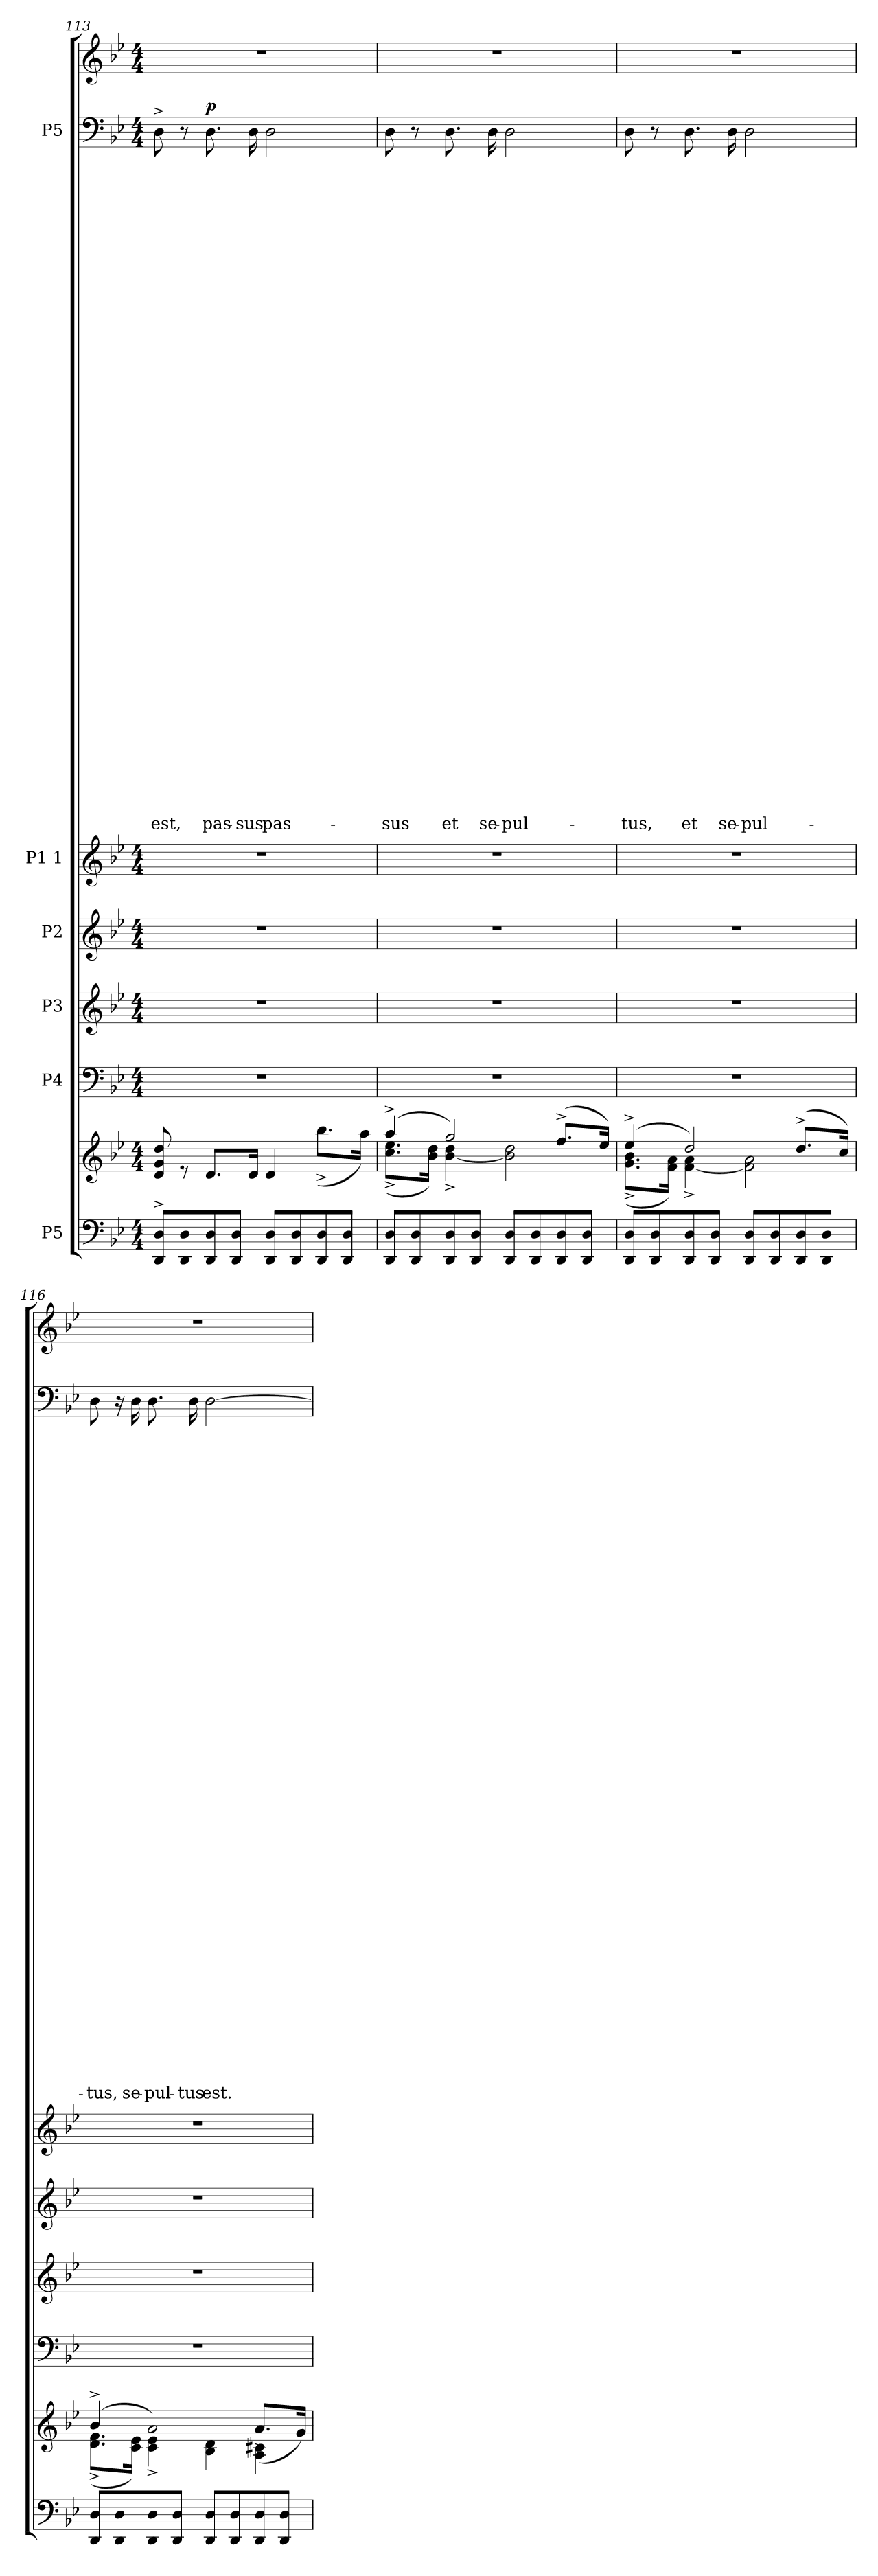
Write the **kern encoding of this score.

**kern	**kern	**kern	**kern	**kern	**kern	**kern	**text	**text	**text	**text	**text	**text	**text	**text	**text	**text	**text	**text	**text	**text	**text	**text	**text	**text	**text	**text	**text	**text	**text	**text	**text	**text	**text	**text	**text	**text	**text	**text	**text	**text	**text	**text	**text	**text	**text	**text	**text	**dynam	**kern
*part7	*part7	*part6	*part5	*part4	*part3	*part2	*part2	*part2	*part2	*part2	*part2	*part2	*part2	*part2	*part2	*part2	*part2	*part2	*part2	*part2	*part2	*part2	*part2	*part2	*part2	*part2	*part2	*part2	*part2	*part2	*part2	*part2	*part2	*part2	*part2	*part2	*part2	*part2	*part2	*part2	*part2	*part2	*part2	*part2	*part2	*part2	*part2	*part2	*part1
*staff8	*staff7	*staff6	*staff5	*staff4	*staff3	*staff2	*staff2	*staff2	*staff2	*staff2	*staff2	*staff2	*staff2	*staff2	*staff2	*staff2	*staff2	*staff2	*staff2	*staff2	*staff2	*staff2	*staff2	*staff2	*staff2	*staff2	*staff2	*staff2	*staff2	*staff2	*staff2	*staff2	*staff2	*staff2	*staff2	*staff2	*staff2	*staff2	*staff2	*staff2	*staff2	*staff2	*staff2	*staff2	*staff2	*staff2	*staff2	*staff2	*staff1
*I"P5	*	*I"P4	*I"P3	*I"P2	*I"P1 1	*I"P5	*	*	*	*	*	*	*	*	*	*	*	*	*	*	*	*	*	*	*	*	*	*	*	*	*	*	*	*	*	*	*	*	*	*	*	*	*	*	*	*	*	*	*
*clefF4	*clefG2	*clefF4	*clefG2	*clefG2	*clefG2	*clefF4	*	*	*	*	*	*	*	*	*	*	*	*	*	*	*	*	*	*	*	*	*	*	*	*	*	*	*	*	*	*	*	*	*	*	*	*	*	*	*	*	*	*	*clefG2
*	*	*	*ITrd7c12	*	*	*	*	*	*	*	*	*	*	*	*	*	*	*	*	*	*	*	*	*	*	*	*	*	*	*	*	*	*	*	*	*	*	*	*	*	*	*	*	*	*	*	*	*	*ITrd7c12
*k[b-e-]	*k[b-e-]	*k[b-e-]	*k[b-e-]	*k[b-e-]	*k[b-e-]	*k[b-e-]	*	*	*	*	*	*	*	*	*	*	*	*	*	*	*	*	*	*	*	*	*	*	*	*	*	*	*	*	*	*	*	*	*	*	*	*	*	*	*	*	*	*	*k[b-e-]
*B-:	*B-:	*B-:	*B-:	*B-:	*B-:	*B-:	*	*	*	*	*	*	*	*	*	*	*	*	*	*	*	*	*	*	*	*	*	*	*	*	*	*	*	*	*	*	*	*	*	*	*	*	*	*	*	*	*	*	*B-:
*M4/4	*M4/4	*M4/4	*M4/4	*M4/4	*M4/4	*M4/4	*	*	*	*	*	*	*	*	*	*	*	*	*	*	*	*	*	*	*	*	*	*	*	*	*	*	*	*	*	*	*	*	*	*	*	*	*	*	*	*	*	*	*M4/4
=113	=113	=113	=113	=113	=113	=113	=113	=113	=113	=113	=113	=113	=113	=113	=113	=113	=113	=113	=113	=113	=113	=113	=113	=113	=113	=113	=113	=113	=113	=113	=113	=113	=113	=113	=113	=113	=113	=113	=113	=113	=113	=113	=113	=113	=113	=113	=113	=113	=113
*^	*^	*	*	*	*	*	*	*	*	*	*	*	*	*	*	*	*	*	*	*	*	*	*	*	*	*	*	*	*	*	*	*	*	*	*	*	*	*	*	*	*	*	*	*	*	*	*	*	*
!	!	!	!	!	!	!	!	!	!	!	!	!	!	!	!	!	!	!	!	!	!	!	!	!	!	!	!	!	!	!	!	!	!	!	!	!	!	!	!	!	!	!	!	!	!	!	!	!	!LO:LY:b	!	!
8DD/^< 8D/^<L	1ryy	1ryy	8d/ 8g/ 8dd/	1r	1r	1r	1r	8D^>\	.	.	.	.	.	.	.	.	.	.	.	.	.	.	.	.	.	.	.	.	.	.	.	.	.	.	.	.	.	.	.	.	.	.	.	.	.	.	.	.	est,	.	1r
8DD/ 8D/	.	.	8r	.	.	.	.	8r	.	.	.	.	.	.	.	.	.	.	.	.	.	.	.	.	.	.	.	.	.	.	.	.	.	.	.	.	.	.	.	.	.	.	.	.	.	.	.	.	.	.	.
!	!	!	!	!	!	!	!	!	!	!	!	!	!	!	!	!	!	!	!	!	!	!	!	!	!	!	!	!	!	!	!	!	!	!	!	!	!	!	!	!	!	!	!	!	!	!	!	!	!LO:LY:b	!LO:DY:b	!
8DD/ 8D/	.	.	8.d/L	.	.	.	.	8.D\	.	.	.	.	.	.	.	.	.	.	.	.	.	.	.	.	.	.	.	.	.	.	.	.	.	.	.	.	.	.	.	.	.	.	.	.	.	.	.	.	pas-	p	.
8DD/ 8D/J	.	.	.	.	.	.	.	.	.	.	.	.	.	.	.	.	.	.	.	.	.	.	.	.	.	.	.	.	.	.	.	.	.	.	.	.	.	.	.	.	.	.	.	.	.	.	.	.	.	.	.
!	!	!	!	!	!	!	!	!	!	!	!	!	!	!	!	!	!	!	!	!	!	!	!	!	!	!	!	!	!	!	!	!	!	!	!	!	!	!	!	!	!	!	!	!	!	!	!	!	!LO:LY:b	!	!
.	.	.	16d/Jk	.	.	.	.	16D\	.	.	.	.	.	.	.	.	.	.	.	.	.	.	.	.	.	.	.	.	.	.	.	.	.	.	.	.	.	.	.	.	.	.	.	.	.	.	.	.	-sus	.	.
!	!	!	!	!	!	!	!	!	!	!	!	!	!	!	!	!	!	!	!	!	!	!	!	!	!	!	!	!	!	!	!	!	!	!	!	!	!	!	!	!	!	!	!	!	!	!	!	!	!LO:LY:b	!	!
8DD/ 8D/L	.	.	4d/	.	.	.	.	2D\	.	.	.	.	.	.	.	.	.	.	.	.	.	.	.	.	.	.	.	.	.	.	.	.	.	.	.	.	.	.	.	.	.	.	.	.	.	.	.	.	pas-	.	.
8DD/ 8D/	.	.	.	.	.	.	.	.	.	.	.	.	.	.	.	.	.	.	.	.	.	.	.	.	.	.	.	.	.	.	.	.	.	.	.	.	.	.	.	.	.	.	.	.	.	.	.	.	.	.	.
8DD/ 8D/	.	.	(>8.bb-^>\L	.	.	.	.	.	.	.	.	.	.	.	.	.	.	.	.	.	.	.	.	.	.	.	.	.	.	.	.	.	.	.	.	.	.	.	.	.	.	.	.	.	.	.	.	.	.	.	.
8DD/ 8D/J	.	.	.	.	.	.	.	.	.	.	.	.	.	.	.	.	.	.	.	.	.	.	.	.	.	.	.	.	.	.	.	.	.	.	.	.	.	.	.	.	.	.	.	.	.	.	.	.	.	.	.
.	.	.	16aa\Jk)	.	.	.	.	.	.	.	.	.	.	.	.	.	.	.	.	.	.	.	.	.	.	.	.	.	.	.	.	.	.	.	.	.	.	.	.	.	.	.	.	.	.	.	.	.	.	.	.
=114	=114	=114	=114	=114	=114	=114	=114	=114	=114	=114	=114	=114	=114	=114	=114	=114	=114	=114	=114	=114	=114	=114	=114	=114	=114	=114	=114	=114	=114	=114	=114	=114	=114	=114	=114	=114	=114	=114	=114	=114	=114	=114	=114	=114	=114	=114	=114	=114	=114	=114	=114
!	!	!	!	!	!	!	!	!	!	!	!	!	!	!	!	!	!	!	!	!	!	!	!	!	!	!	!	!	!	!	!	!	!	!	!	!	!	!	!	!	!	!	!	!	!	!	!	!	!LO:LY:b	!	!
8DD/ 8D/L	1ryy	(4aa^>/	(<8.cc\^< 8.ee-\^<L	1r	1r	1r	1r	8D\	.	.	.	.	.	.	.	.	.	.	.	.	.	.	.	.	.	.	.	.	.	.	.	.	.	.	.	.	.	.	.	.	.	.	.	.	.	.	.	.	-sus	.	1r
8DD/ 8D/	.	.	.	.	.	.	.	8r	.	.	.	.	.	.	.	.	.	.	.	.	.	.	.	.	.	.	.	.	.	.	.	.	.	.	.	.	.	.	.	.	.	.	.	.	.	.	.	.	.	.	.
.	.	.	16b-\ 16dd\Jk)	.	.	.	.	.	.	.	.	.	.	.	.	.	.	.	.	.	.	.	.	.	.	.	.	.	.	.	.	.	.	.	.	.	.	.	.	.	.	.	.	.	.	.	.	.	.	.	.
!	!	!	!	!	!	!	!	!	!	!	!	!	!	!	!	!	!	!	!	!	!	!	!	!	!	!	!	!	!	!	!	!	!	!	!	!	!	!	!	!	!	!	!	!	!	!	!	!	!LO:LY:b	!	!
8DD/ 8D/	.	2gg/)	[<4b-\^< 4dd\^<	.	.	.	.	8.D\	.	.	.	.	.	.	.	.	.	.	.	.	.	.	.	.	.	.	.	.	.	.	.	.	.	.	.	.	.	.	.	.	.	.	.	.	.	.	.	.	et	.	.
8DD/ 8D/J	.	.	.	.	.	.	.	.	.	.	.	.	.	.	.	.	.	.	.	.	.	.	.	.	.	.	.	.	.	.	.	.	.	.	.	.	.	.	.	.	.	.	.	.	.	.	.	.	.	.	.
!	!	!	!	!	!	!	!	!	!	!	!	!	!	!	!	!	!	!	!	!	!	!	!	!	!	!	!	!	!	!	!	!	!	!	!	!	!	!	!	!	!	!	!	!	!	!	!	!	!LO:LY:b	!	!
.	.	.	.	.	.	.	.	16D\	.	.	.	.	.	.	.	.	.	.	.	.	.	.	.	.	.	.	.	.	.	.	.	.	.	.	.	.	.	.	.	.	.	.	.	.	.	.	.	.	se-	.	.
!	!	!	!	!	!	!	!	!	!	!	!	!	!	!	!	!	!	!	!	!	!	!	!	!	!	!	!	!	!	!	!	!	!	!	!	!	!	!	!	!	!	!	!	!	!	!	!	!	!LO:LY:b	!	!
8DD/ 8D/L	.	.	2b-\] 2dd\	.	.	.	.	2D\	.	.	.	.	.	.	.	.	.	.	.	.	.	.	.	.	.	.	.	.	.	.	.	.	.	.	.	.	.	.	.	.	.	.	.	.	.	.	.	.	-pul-	.	.
8DD/ 8D/	.	.	.	.	.	.	.	.	.	.	.	.	.	.	.	.	.	.	.	.	.	.	.	.	.	.	.	.	.	.	.	.	.	.	.	.	.	.	.	.	.	.	.	.	.	.	.	.	.	.	.
8DD/ 8D/	.	(>8.ff^>/L	.	.	.	.	.	.	.	.	.	.	.	.	.	.	.	.	.	.	.	.	.	.	.	.	.	.	.	.	.	.	.	.	.	.	.	.	.	.	.	.	.	.	.	.	.	.	.	.	.
8DD/ 8D/J	.	.	.	.	.	.	.	.	.	.	.	.	.	.	.	.	.	.	.	.	.	.	.	.	.	.	.	.	.	.	.	.	.	.	.	.	.	.	.	.	.	.	.	.	.	.	.	.	.	.	.
.	.	16ee-/Jk)	.	.	.	.	.	.	.	.	.	.	.	.	.	.	.	.	.	.	.	.	.	.	.	.	.	.	.	.	.	.	.	.	.	.	.	.	.	.	.	.	.	.	.	.	.	.	.	.	.
=115	=115	=115	=115	=115	=115	=115	=115	=115	=115	=115	=115	=115	=115	=115	=115	=115	=115	=115	=115	=115	=115	=115	=115	=115	=115	=115	=115	=115	=115	=115	=115	=115	=115	=115	=115	=115	=115	=115	=115	=115	=115	=115	=115	=115	=115	=115	=115	=115	=115	=115	=115
!	!	!	!	!	!	!	!	!	!	!	!	!	!	!	!	!	!	!	!	!	!	!	!	!	!	!	!	!	!	!	!	!	!	!	!	!	!	!	!	!	!	!	!	!	!	!	!	!	!LO:LY:b	!	!
8DD/ 8D/L	1ryy	(4ee-^>/	(<8.g\^< 8.b-\^<L	1r	1r	1r	1r	8D\	.	.	.	.	.	.	.	.	.	.	.	.	.	.	.	.	.	.	.	.	.	.	.	.	.	.	.	.	.	.	.	.	.	.	.	.	.	.	.	.	-tus,	.	1r
8DD/ 8D/	.	.	.	.	.	.	.	8r	.	.	.	.	.	.	.	.	.	.	.	.	.	.	.	.	.	.	.	.	.	.	.	.	.	.	.	.	.	.	.	.	.	.	.	.	.	.	.	.	.	.	.
.	.	.	16f\ 16a\Jk)	.	.	.	.	.	.	.	.	.	.	.	.	.	.	.	.	.	.	.	.	.	.	.	.	.	.	.	.	.	.	.	.	.	.	.	.	.	.	.	.	.	.	.	.	.	.	.	.
!	!	!	!	!	!	!	!	!	!	!	!	!	!	!	!	!	!	!	!	!	!	!	!	!	!	!	!	!	!	!	!	!	!	!	!	!	!	!	!	!	!	!	!	!	!	!	!	!	!LO:LY:b	!	!
8DD/ 8D/	.	2dd/)	[<4f\^< 4a\^<	.	.	.	.	8.D\	.	.	.	.	.	.	.	.	.	.	.	.	.	.	.	.	.	.	.	.	.	.	.	.	.	.	.	.	.	.	.	.	.	.	.	.	.	.	.	.	et	.	.
8DD/ 8D/J	.	.	.	.	.	.	.	.	.	.	.	.	.	.	.	.	.	.	.	.	.	.	.	.	.	.	.	.	.	.	.	.	.	.	.	.	.	.	.	.	.	.	.	.	.	.	.	.	.	.	.
!	!	!	!	!	!	!	!	!	!	!	!	!	!	!	!	!	!	!	!	!	!	!	!	!	!	!	!	!	!	!	!	!	!	!	!	!	!	!	!	!	!	!	!	!	!	!	!	!	!LO:LY:b	!	!
.	.	.	.	.	.	.	.	16D\	.	.	.	.	.	.	.	.	.	.	.	.	.	.	.	.	.	.	.	.	.	.	.	.	.	.	.	.	.	.	.	.	.	.	.	.	.	.	.	.	se-	.	.
!	!	!	!	!	!	!	!	!	!	!	!	!	!	!	!	!	!	!	!	!	!	!	!	!	!	!	!	!	!	!	!	!	!	!	!	!	!	!	!	!	!	!	!	!	!	!	!	!	!LO:LY:b	!	!
8DD/ 8D/L	.	.	2f\] 2a\	.	.	.	.	2D\	.	.	.	.	.	.	.	.	.	.	.	.	.	.	.	.	.	.	.	.	.	.	.	.	.	.	.	.	.	.	.	.	.	.	.	.	.	.	.	.	-pul-	.	.
8DD/ 8D/	.	.	.	.	.	.	.	.	.	.	.	.	.	.	.	.	.	.	.	.	.	.	.	.	.	.	.	.	.	.	.	.	.	.	.	.	.	.	.	.	.	.	.	.	.	.	.	.	.	.	.
8DD/ 8D/	.	(>8.dd^>/L	.	.	.	.	.	.	.	.	.	.	.	.	.	.	.	.	.	.	.	.	.	.	.	.	.	.	.	.	.	.	.	.	.	.	.	.	.	.	.	.	.	.	.	.	.	.	.	.	.
8DD/ 8D/J	.	.	.	.	.	.	.	.	.	.	.	.	.	.	.	.	.	.	.	.	.	.	.	.	.	.	.	.	.	.	.	.	.	.	.	.	.	.	.	.	.	.	.	.	.	.	.	.	.	.	.
.	.	16cc/Jk)	.	.	.	.	.	.	.	.	.	.	.	.	.	.	.	.	.	.	.	.	.	.	.	.	.	.	.	.	.	.	.	.	.	.	.	.	.	.	.	.	.	.	.	.	.	.	.	.	.
!!LO:PB:g=z
=116	=116	=116	=116	=116	=116	=116	=116	=116	=116	=116	=116	=116	=116	=116	=116	=116	=116	=116	=116	=116	=116	=116	=116	=116	=116	=116	=116	=116	=116	=116	=116	=116	=116	=116	=116	=116	=116	=116	=116	=116	=116	=116	=116	=116	=116	=116	=116	=116	=116	=116	=116
!	!	!	!	!	!	!	!	!	!	!	!	!	!	!	!	!	!	!	!	!	!	!	!	!	!	!	!	!	!	!	!	!	!	!	!	!	!	!	!	!	!	!	!	!	!	!	!	!	!LO:LY:b	!	!
8DD/ 8D/L	1ryy	(4b-^>/	(<8.d\^< 8.f\^<L	1r	1r	1r	1r	8D\	.	.	.	.	.	.	.	.	.	.	.	.	.	.	.	.	.	.	.	.	.	.	.	.	.	.	.	.	.	.	.	.	.	.	.	.	.	.	.	.	-tus,	.	1r
8DD/ 8D/	.	.	.	.	.	.	.	16r	.	.	.	.	.	.	.	.	.	.	.	.	.	.	.	.	.	.	.	.	.	.	.	.	.	.	.	.	.	.	.	.	.	.	.	.	.	.	.	.	.	.	.
!	!	!	!	!	!	!	!	!	!	!	!	!	!	!	!	!	!	!	!	!	!	!	!	!	!	!	!	!	!	!	!	!	!	!	!	!	!	!	!	!	!	!	!	!	!	!	!	!	!LO:LY:b	!	!
.	.	.	16c\ 16e-\Jk)	.	.	.	.	16D\	.	.	.	.	.	.	.	.	.	.	.	.	.	.	.	.	.	.	.	.	.	.	.	.	.	.	.	.	.	.	.	.	.	.	.	.	.	.	.	.	se-	.	.
!	!	!	!	!	!	!	!	!	!	!	!	!	!	!	!	!	!	!	!	!	!	!	!	!	!	!	!	!	!	!	!	!	!	!	!	!	!	!	!	!	!	!	!	!	!	!	!	!	!LO:LY:b	!	!
8DD/ 8D/	.	2a/)	4c\^< 4e-\^<	.	.	.	.	8.D\	.	.	.	.	.	.	.	.	.	.	.	.	.	.	.	.	.	.	.	.	.	.	.	.	.	.	.	.	.	.	.	.	.	.	.	.	.	.	.	.	-pul-	.	.
8DD/ 8D/J	.	.	.	.	.	.	.	.	.	.	.	.	.	.	.	.	.	.	.	.	.	.	.	.	.	.	.	.	.	.	.	.	.	.	.	.	.	.	.	.	.	.	.	.	.	.	.	.	.	.	.
!	!	!	!	!	!	!	!	!	!	!	!	!	!	!	!	!	!	!	!	!	!	!	!	!	!	!	!	!	!	!	!	!	!	!	!	!	!	!	!	!	!	!	!	!	!	!	!	!	!LO:LY:b	!	!
.	.	.	.	.	.	.	.	16D\	.	.	.	.	.	.	.	.	.	.	.	.	.	.	.	.	.	.	.	.	.	.	.	.	.	.	.	.	.	.	.	.	.	.	.	.	.	.	.	.	-tus	.	.
!	!	!	!	!	!	!	!	!	!	!	!	!	!	!	!	!	!	!	!	!	!	!	!	!	!	!	!	!	!	!	!	!	!	!	!	!	!	!	!	!	!	!	!	!	!	!	!	!	!LO:LY:b	!	!
8DD/ 8D/L	.	.	4B-\ 4d\	.	.	.	.	[>2D\	.	.	.	.	.	.	.	.	.	.	.	.	.	.	.	.	.	.	.	.	.	.	.	.	.	.	.	.	.	.	.	.	.	.	.	.	.	.	.	.	est.	.	.
8DD/ 8D/	.	.	.	.	.	.	.	.	.	.	.	.	.	.	.	.	.	.	.	.	.	.	.	.	.	.	.	.	.	.	.	.	.	.	.	.	.	.	.	.	.	.	.	.	.	.	.	.	.	.	.
8DD/ 8D/	.	4A\ 4c#X\	(>8.a^>/L	.	.	.	.	.	.	.	.	.	.	.	.	.	.	.	.	.	.	.	.	.	.	.	.	.	.	.	.	.	.	.	.	.	.	.	.	.	.	.	.	.	.	.	.	.	.	.	.
8DD/ 8D/J	.	.	.	.	.	.	.	.	.	.	.	.	.	.	.	.	.	.	.	.	.	.	.	.	.	.	.	.	.	.	.	.	.	.	.	.	.	.	.	.	.	.	.	.	.	.	.	.	.	.	.
.	.	.	16g/Jk)	.	.	.	.	.	.	.	.	.	.	.	.	.	.	.	.	.	.	.	.	.	.	.	.	.	.	.	.	.	.	.	.	.	.	.	.	.	.	.	.	.	.	.	.	.	.	.	.
*v	*v	*	*	*	*	*	*	*	*	*	*	*	*	*	*	*	*	*	*	*	*	*	*	*	*	*	*	*	*	*	*	*	*	*	*	*	*	*	*	*	*	*	*	*	*	*	*	*	*	*	*
*	*v	*v	*	*	*	*	*	*	*	*	*	*	*	*	*	*	*	*	*	*	*	*	*	*	*	*	*	*	*	*	*	*	*	*	*	*	*	*	*	*	*	*	*	*	*	*	*	*	*	*
=	=	=	=	=	=	=	=	=	=	=	=	=	=	=	=	=	=	=	=	=	=	=	=	=	=	=	=	=	=	=	=	=	=	=	=	=	=	=	=	=	=	=	=	=	=	=	=	=	=
*-	*-	*-	*-	*-	*-	*-	*-	*-	*-	*-	*-	*-	*-	*-	*-	*-	*-	*-	*-	*-	*-	*-	*-	*-	*-	*-	*-	*-	*-	*-	*-	*-	*-	*-	*-	*-	*-	*-	*-	*-	*-	*-	*-	*-	*-	*-	*-	*-	*-
